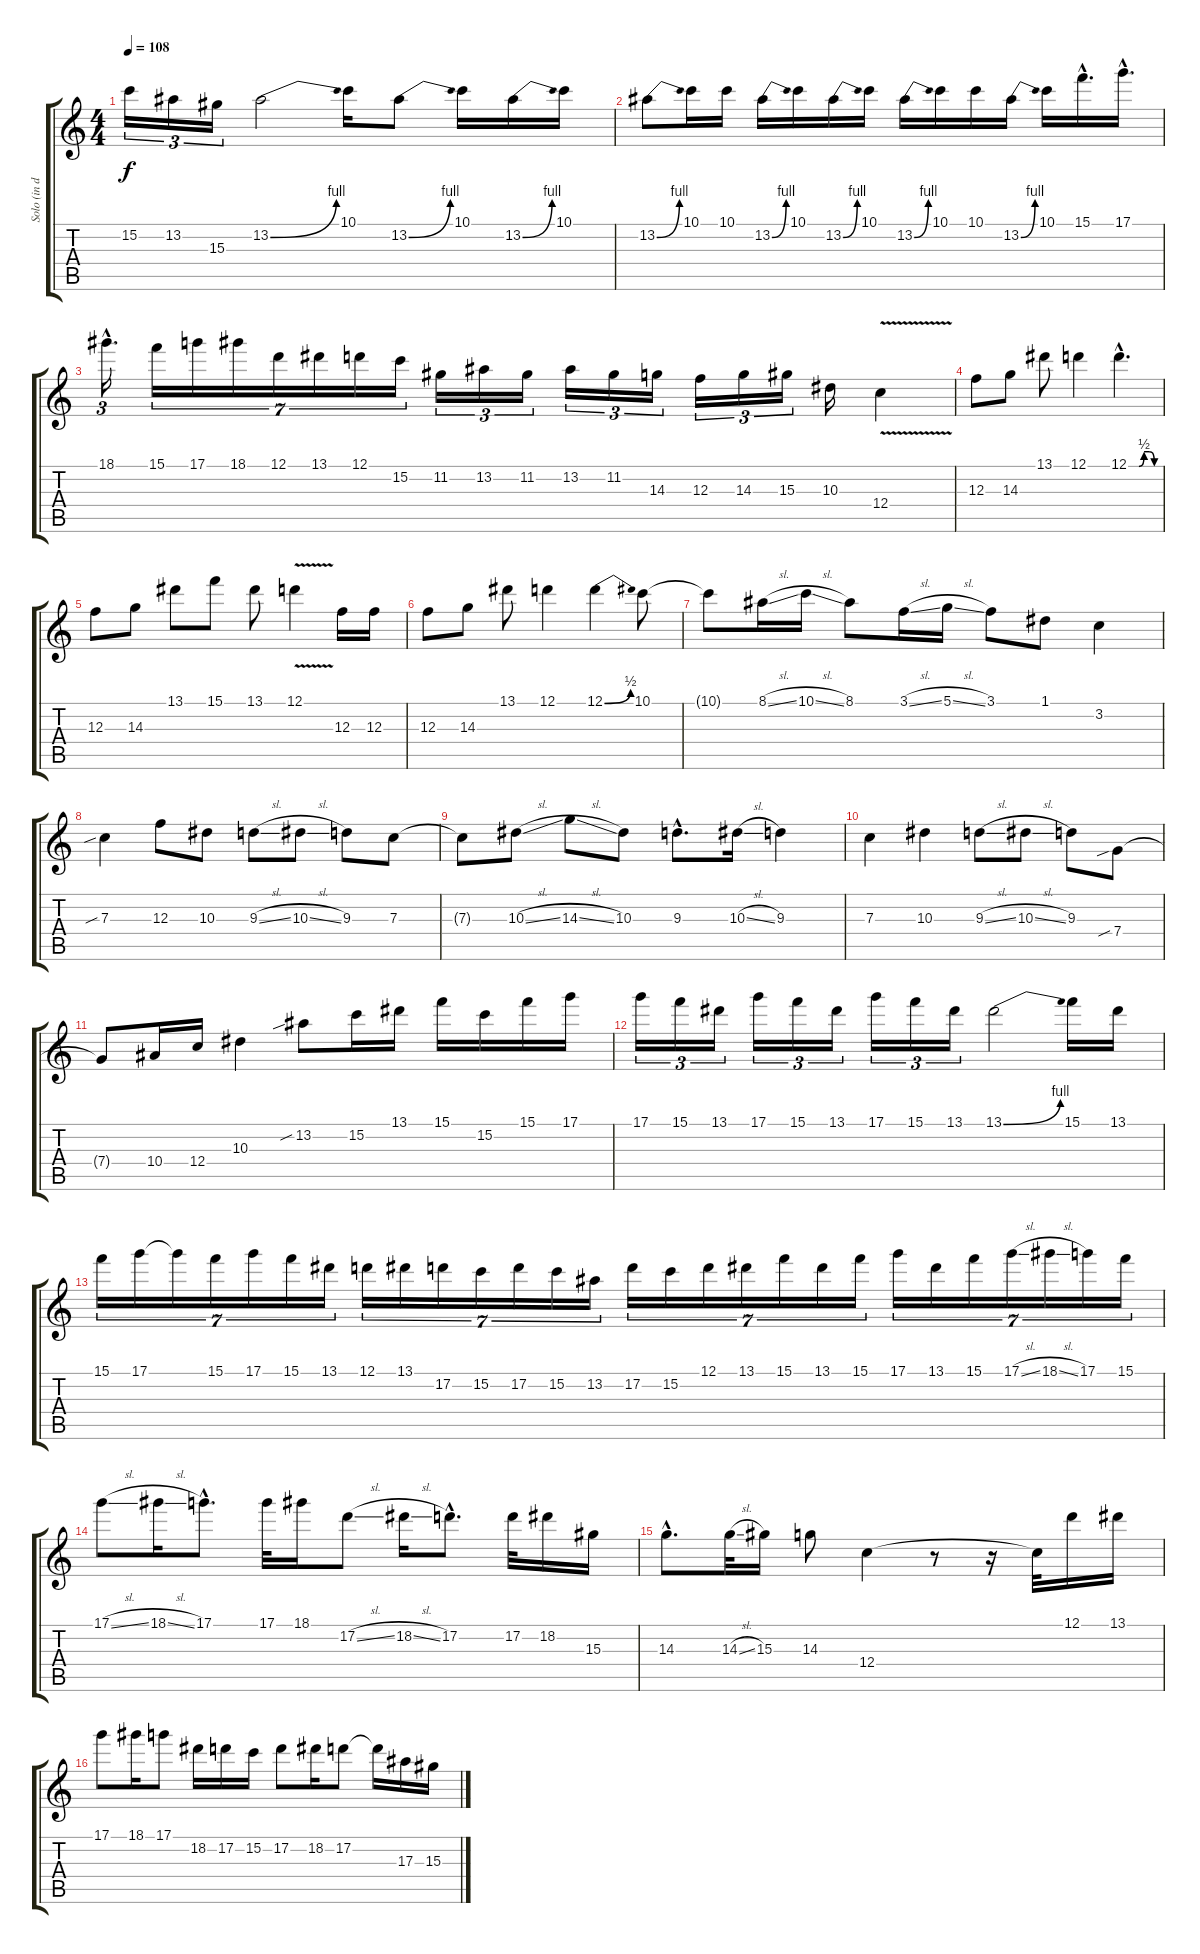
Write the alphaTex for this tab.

\track ("Solo (in drop C)" "Solo (in d") {instrument distortionguitar}
\staff {score tabs}
\tuning (D4 A3 F3 C3 G2 C2) {hide}
\ts (4 4)
\tempo 108
\clef g2
\ks c
15.2.16{tu (3 2) dy f} 13.2.16{tu (3 2)} 15.3.16{tu (3 2)} 13.2{be (bend 0 0 60 4)}.2 10.1.16 13.2{be (bend 0 0 60 4)}.8 10.1.16 13.2{be (bend 0 0 60 4)}.16 10.1.16 |
13.2{be (bend 0 0 60 4)}.8 10.1.16 10.1.16 13.2{be (bend 0 0 60 4)}.16 10.1.16 13.2{be (bend 0 0 60 4)}.16 10.1.16 13.2{be (bend 0 0 60 4)}.16 10.1.16 10.1.16 13.2{be (bend 0 0 60 4)}.16 10.1.16 15.1{hac}.16{d} 17.1{hac}.16{d} |
18.1{hac}.16{d tu (3 2)} 15.1.16{tu (7 4)} 17.1.16{tu (7 4)} 18.1.16{tu (7 4)} 12.1.16{tu (7 4)} 13.1.16{tu (7 4)} 12.1.16{tu (7 4)} 15.2.16{tu (7 4)} 11.2.16{tu (3 2)} 13.2.16{tu (3 2)} 11.2.16{tu (3 2)} 13.2.16{tu (3 2)} 11.2.16{tu (3 2)} 14.3.16{tu (3 2)} 12.3.16{tu (3 2)} 14.3.16{tu (3 2)} 15.3.16{tu (3 2)} 10.3.16 12.4{v}.4 |
12.3.8 14.3.8 13.1.8 12.1.4 12.1{be (custom 0 0 10 0 20 0 30 2 40 2 50 0 60 0) hac}.4{d} |
12.3.8 14.3.8 13.1.8 15.1.8 13.1.8 12.1{v}.4 12.3.16 12.3.16 |
12.3.8 14.3.8 13.1.8 12.1.4 12.1{be (bend 0 0 60 2)}.4 10.1.8 |
10.1{t}.8 8.1{sl}.16 10.1{sl}.16 8.1.8 3.1{sl}.16 5.1{sl}.16 3.1.8 1.1.8 3.2.4 |
7.3{sib}.4 12.3.8 10.3.8 9.3{sl}.8 10.3{sl}.8 9.3.8 7.3.8 |
7.3{t}.8 10.3{sl}.8 14.3{sl}.8 10.3.8 9.3{hac}.8{d} 10.3{sl}.16 9.3.4 |
7.3.4 10.3.4 9.3{sl}.8 10.3{sl}.8 9.3.8 7.4{sib}.8 |
7.4{t}.8 10.4.16 12.4.16 10.3.4 13.2{sib}.8 15.2.16 13.1.16 15.1.16 15.2.16 15.1.16 17.1.16 |
17.1.16{tu (3 2)} 15.1.16{tu (3 2)} 13.1.16{tu (3 2)} 17.1.16{tu (3 2)} 15.1.16{tu (3 2)} 13.1.16{tu (3 2)} 17.1.16{tu (3 2)} 15.1.16{tu (3 2)} 13.1.16{tu (3 2)} 13.1{be (bend 0 0 60 4)}.2 15.1.16 13.1.16 |
15.1.16{tu (7 4)} 17.1.16{tu (7 4)} 17.1{t}.16{tu (7 4)} 15.1.16{tu (7 4)} 17.1.16{tu (7 4)} 15.1.16{tu (7 4)} 13.1.16{tu (7 4)} 12.1.16{tu (7 4)} 13.1.16{tu (7 4)} 17.2.16{tu (7 4)} 15.2.16{tu (7 4)} 17.2.16{tu (7 4)} 15.2.16{tu (7 4)} 13.2.16{tu (7 4)} 17.2.16{tu (7 4)} 15.2.16{tu (7 4)} 12.1.16{tu (7 4)} 13.1.16{tu (7 4)} 15.1.16{tu (7 4)} 13.1.16{tu (7 4)} 15.1.16{tu (7 4)} 17.1.16{tu (7 4)} 13.1.16{tu (7 4)} 15.1.16{tu (7 4)} 17.1{sl}.16{tu (7 4)} 18.1{sl}.16{tu (7 4)} 17.1.16{tu (7 4)} 15.1.16{tu (7 4)} |
17.1{sl}.8 18.1{sl}.16 17.1{hac}.8{d} 17.1.32 18.1.16 17.2{sl}.8 18.2{sl}.16 17.2{hac}.8{d} 17.2.32 18.2.16 15.3.16 |
14.3{hac}.8{d} 14.3{sl}.32 15.3.16 14.3.8 12.4.4 r.8 r.16 12.4{t}.32 12.1.16 13.1.16 |
17.1.8 18.1.16 17.1.8 18.2.16 17.2.16 15.2.16 17.2.8 18.2.16 17.2.8 17.2{t}.16 17.3.16 15.3.16
